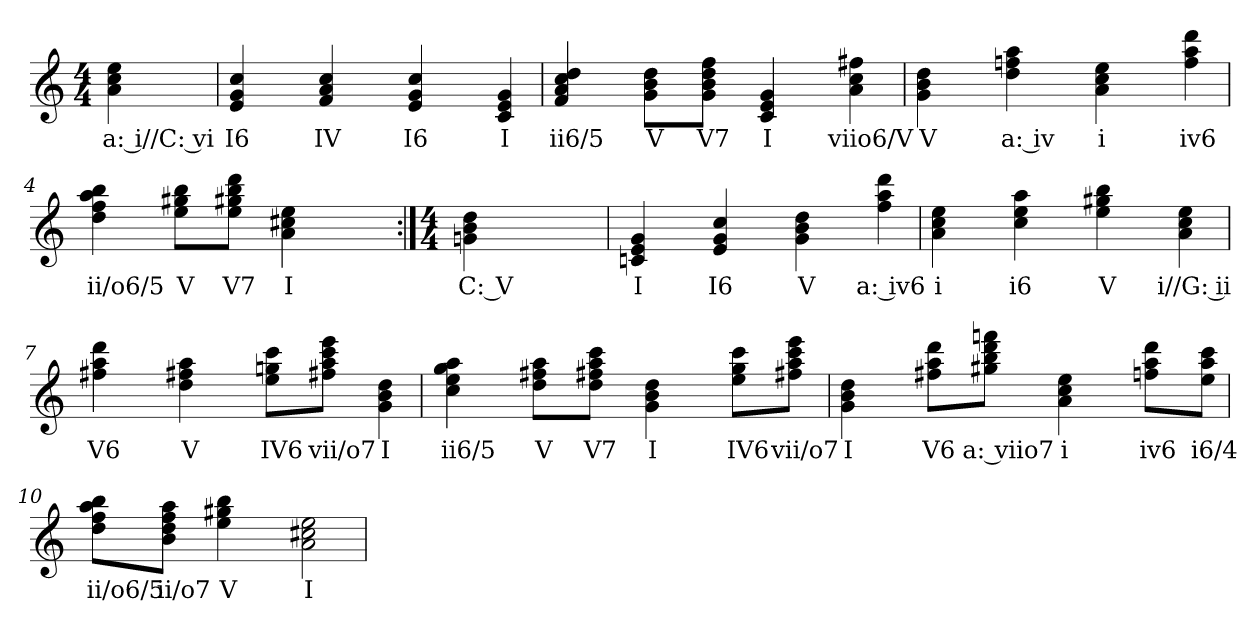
**kern	**text
*part1	*part1
*staff1	*staff1
*k[]	*
*a:	*
*M4/4	*
=	=
4a 4cc 4ee	a: i//C: vi
=1	=1
4e 4g 4cc	I6
4ryy	.
4f 4a 4cc	IV
4ryy	.
4e 4g 4cc	I6
4ryy	.
4c 4e 4g	I
=2	=2
4f 4a 4cc 4dd	ii6/5
4ryy	.
8g 8b 8ddL	V
8ryy	.
8g 8b 8dd 8ffJ	V7
8ryy	.
4c 4e 4g	I
4ryy	.
4a 4cc 4ff#X	viio6/V
=3	=3
4g 4b 4dd	V
4ryy	.
4dd 4ffn 4aa	a: iv
4ryy	.
4a 4cc 4ee	i
4ryy	.
4ff 4aa 4ddd	iv6
=4a	=4a
4dd 4ff 4aa 4bb	ii/o6/5
4ryy	.
8ee 8gg#X 8bbL	V
8ryy	.
8ee 8gg#X 8bb 8dddJ	V7
8ryy	.
4a 4cc#X 4ee	I
4ryy	.
4ryy	.
=4b:|!	=4b:|!
*M4/4	*
4gn 4b 4dd	C: V
4ryy	.
2ryy	.
=5	=5
4cn 4e 4g	I
4ryy	.
4e 4g 4cc	I6
4ryy	.
4g 4b 4dd	V
4ryy	.
4ff 4aa 4ddd	a: iv6
=6	=6
4a 4cc 4ee	i
4ryy	.
4cc 4ee 4aa	i6
4ryy	.
4ee 4gg#X 4bb	V
4ryy	.
4a 4cc 4ee	i//G: ii
=7	=7
4ff#X 4aa 4ddd	V6
4ryy	.
4dd 4ff#X 4aa	V
4ryy	.
8ee 8ggn 8cccL	IV6
8ryy	.
8ff#X 8aa 8ccc 8eeeJ	vii/o7
8ryy	.
4g 4b 4dd	I
=8	=8
4cc 4ee 4gg 4aa	ii6/5
4ryy	.
8dd 8ff#X 8aaL	V
8ryy	.
8dd 8ff#X 8aa 8cccJ	V7
8ryy	.
4g 4b 4dd	I
4ryy	.
8ee 8gg 8cccL	IV6
8ryy	.
8ff#X 8aa 8ccc 8eeeJ	vii/o7
=9	=9
4g 4b 4dd	I
4ryy	.
8ff#X 8aa 8dddL	V6
8ryy	.
8gg#X 8bb 8ddd 8fffnJ	a: viio7
8ryy	.
4a 4cc 4ee	i
4ryy	.
8ffn 8aa 8dddL	iv6
8ryy	.
8ee 8aa 8cccJ	i6/4
=10	=10
8dd 8ff 8aa 8bbL	ii/o6/5
8ryy	.
8b 8dd 8ff 8aaJ	ii/o7
8ryy	.
4ee 4gg#X 4bb	V
4ryy	.
2a 2cc#X 2ee	I
=	=
*-	*-
